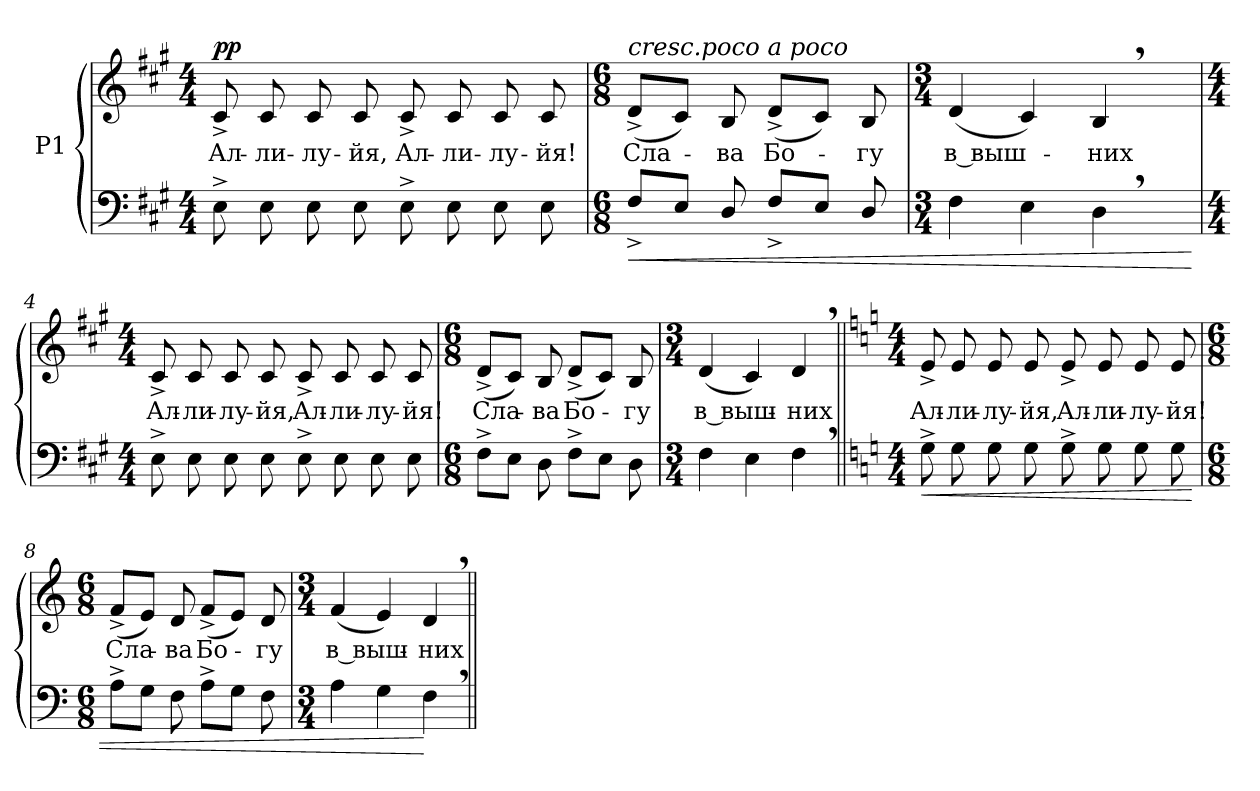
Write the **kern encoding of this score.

**kern	**kern	**text	**dynam
*part1	*part1	*part1	*part1
*staff2	*staff1	*staff1	*staff1/2
*I"P1	*	*	*
!!LO:PB:g=z
*clefF4	*clefG2	*	*
*k[f#c#g#]	*k[f#c#g#]	*	*
*A:	*A:	*	*
*M4/4	*M4/4	*	*
*MM138	*MM138	*	*
=1	=1	=1	=1
!	!	!LO:LY:b:color=#000000	!
8E^i\	8c#^i/	Ал-	pp
!	!	!LO:LY:b:color=#000000	!
8Ei\	8c#i/	-ли-	.
!	!	!LO:LY:b:color=#000000	!
8Ei\	8c#i/	-лу-	.
!	!	!LO:LY:b:color=#000000	!
8Ei\	8c#i/	-йя,	.
!	!	!LO:LY:b:color=#000000	!
8E^i\	8c#^i/	Ал-	.
!	!	!LO:LY:b:color=#000000	!
8Ei\	8c#i/	-ли-	.
!	!	!LO:LY:b:color=#000000	!
8Ei\	8c#i/	-лу-	.
!	!	!LO:LY:b:color=#000000	!
8Ei\	8c#i/	-йя!	.
=2	=2	=2	=2
*M6/8	*M6/8	*	*
!	!	!	!LO:HP:b=2
!	!LO:TX:a:i:t=cresc.poco a poco	!	!
!	!	!LO:LY:b:color=#000000	!LO:HP:n=1:b
8F#^i/L	(8d^i/L	Сла-	< <
8Ei/J	8c#i/J)	.	.
!	!	!LO:LY:b:color=#000000	!
8Di/	8Bi/	-ва	.
!	!	!LO:LY:b:color=#000000	!
8F#^i/L	(8d^i/L	Бо-	.
8Ei/J	8c#i/J)	.	.
!	!	!LO:LY:b:color=#000000	!
8Di/	8Bi/	-гу	.
=3	=3	=3	=3
*M3/4	*M3/4	*	*
!	!	!LO:LY:b:color=#000000	!
4F#i\	(4di/	в выш-	.
4Ei\	4c#i/)	.	.
!	!	!LO:LY:b:color=#000000	!
4D,i\	4B,i/	-них	[
.	.	.	[
!!LO:LB:g=z
=4	=4	=4	=4
*M4/4	*M4/4	*	*
!	!	!LO:LY:b:color=#000000	!
8E^i\	8c#^i/	Ал-	.
!	!	!LO:LY:b:color=#000000	!
8Ei\	8c#i/	-ли-	.
!	!	!LO:LY:b:color=#000000	!
8Ei\	8c#i/	-лу-	.
!	!	!LO:LY:b:color=#000000	!
8Ei\	8c#i/	-йя,	.
!	!	!LO:LY:b:color=#000000	!
8E^i\	8c#^i/	Ал-	.
!	!	!LO:LY:b:color=#000000	!
8Ei\	8c#i/	-ли-	.
!	!	!LO:LY:b:color=#000000	!
8Ei\	8c#i/	-лу-	.
!	!	!LO:LY:b:color=#000000	!
8Ei\	8c#i/	-йя!	.
=5	=5	=5	=5
*M6/8	*M6/8	*	*
!	!	!LO:LY:b:color=#000000	!
8F#^i\L	(8d^i/L	Сла-	.
8Ei\J	8c#i/J)	.	.
!	!	!LO:LY:b:color=#000000	!
8Di\	8Bi/	-ва	.
!	!	!LO:LY:b:color=#000000	!
8F#^i\L	(8d^i/L	Бо-	.
8Ei\J	8c#i/J)	.	.
!	!	!LO:LY:b:color=#000000	!
8Di\	8Bi/	-гу	.
=6	=6	=6	=6
*M3/4	*M3/4	*	*
!	!	!LO:LY:b:color=#000000	!
4F#i\	(4di/	в выш-	.
4Ei\	4c#i/)	.	.
!	!	!LO:LY:b:color=#000000	!
4F#,i\	4d,i/	-них	.
!!LO:LB:g=z
=7||	=7||	=7||	=7||
*k[]	*k[]	*	*
*C:	*C:	*	*
*M4/4	*M4/4	*	*
!	!	!	!LO:HP:b=2
!	!	!LO:LY:b:color=#000000	!LO:HP:n=1:b
8G^i\	8e^i/	Ал-	< <
!	!	!LO:LY:b:color=#000000	!
8Gi\	8ei/	-ли-	.
!	!	!LO:LY:b:color=#000000	!
8Gi\	8ei/	-лу-	.
!	!	!LO:LY:b:color=#000000	!
8Gi\	8ei/	-йя,	.
!	!	!LO:LY:b:color=#000000	!
8G^i\	8e^i/	Ал-	.
!	!	!LO:LY:b:color=#000000	!
8Gi\	8ei/	-ли-	.
!	!	!LO:LY:b:color=#000000	!
8Gi\	8ei/	-лу-	.
!	!	!LO:LY:b:color=#000000	!
8Gi\	8ei/	-йя!	.
=8	=8	=8	=8
*M6/8	*M6/8	*	*
!	!	!LO:LY:b:color=#000000	!
8A^i\L	(8f^i/L	Сла-	.
8Gi\J	8ei/J)	.	.
!	!	!LO:LY:b:color=#000000	!
8Fi\	8di/	-ва	.
!	!	!LO:LY:b:color=#000000	!
8A^i\L	(8f^i/L	Бо-	.
8Gi\J	8ei/J)	.	.
!	!	!LO:LY:b:color=#000000	!
8Fi\	8di/	-гу	.
=9	=9	=9	=9
*M3/4	*M3/4	*	*
!	!	!LO:LY:b:color=#000000	!
4Ai\	(4fi/	в выш-	.
4Gi\	4ei/)	.	.
!	!	!LO:LY:b:color=#000000	!
4F,i\	4d,i/	-них	[
.	.	.	[
=||	=||	=||	=||
*-	*-	*-	*-
